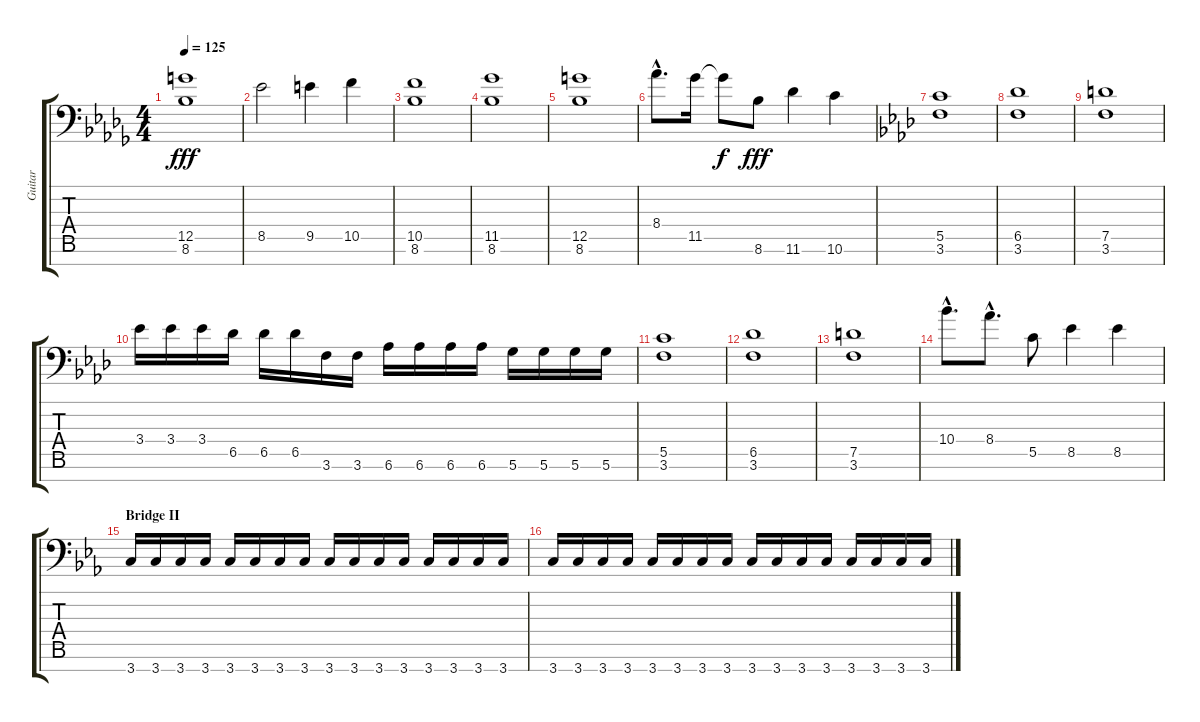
\track ("Guitar" "Guitar") {instrument distortionguitar}
\staff {score tabs}
\tuning (D4 A3 F3 C3 G2 D2 A1) {hide}
\ts (4 4)
\tempo 125
\clef f4
\ks bbminor
(12.5 8.6).1{dy fff} |
8.5.2 9.5.4 10.5.4 |
(10.5 8.6).1 |
(11.5 8.6).1 |
(12.5 8.6).1 |
8.4{hac}.8{d} 11.5.16 11.5{t}.8{dy f} 8.6.8{dy fff} 11.6.4 10.6.4 |
\ks fminor
(5.5 3.6).1 |
(6.5 3.6).1 |
(7.5 3.6).1 |
3.4.16 3.4.16 3.4.16 6.5.16 6.5.16 6.5.16 3.6.16 3.6.16 6.6.16 6.6.16 6.6.16 6.6.16 5.6.16 5.6.16 5.6.16 5.6.16 |
(5.5 3.6).1 |
(6.5 3.6).1 |
(7.5 3.6).1 |
10.4{hac}.8{d} 8.4{hac}.8{d} 5.5.8 8.5.4 8.5.4 |
\section ("" "Bridge II")
\ks cminor
3.7.16 3.7.16 3.7.16 3.7.16 3.7.16 3.7.16 3.7.16 3.7.16 3.7.16 3.7.16 3.7.16 3.7.16 3.7.16 3.7.16 3.7.16 3.7.16 |
3.7.16 3.7.16 3.7.16 3.7.16 3.7.16 3.7.16 3.7.16 3.7.16 3.7.16 3.7.16 3.7.16 3.7.16 3.7.16 3.7.16 3.7.16 3.7.16
